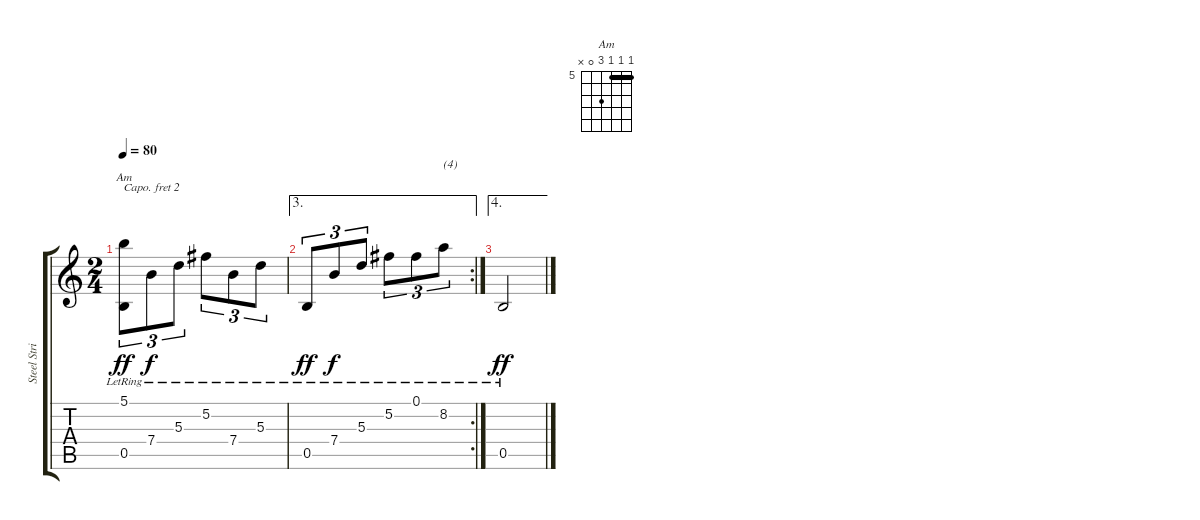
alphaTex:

\track ("Steel Strings Guitar" "Steel Stri") {instrument acousticguitarsteel}
\staff {score tabs}
\capo 2
\tuning (E4 B3 G3 D3 A2 E2) {hide}
\chord ("Am" 5 5 5 7 0 x) {firstfret 5 barre 5}
\ts (2 4)
\tempo 80
\clef g2
\ks c
(5.1{lr} 0.5{lr}).8{tu (3 2) ch "Am" dy ff} 7.4{lr}.8{tu (3 2) dy f} 5.3{lr}.8{tu (3 2)} 5.2{lr}.8{tu (3 2)} 7.4{lr}.8{tu (3 2)} 5.3{lr}.8{tu (3 2)} |
\ae 3
\rc 2
0.5{lr}.8{tu (3 2) dy ff} 7.4{lr}.8{tu (3 2) dy f} 5.3{lr}.8{tu (3 2)} 5.2{lr}.8{tu (3 2)} 0.1{lr}.8{tu (3 2)} 8.2{lr}.8{tu (3 2) txt "(4)"} |
\ae 4
0.5{lr}.2{dy ff}
